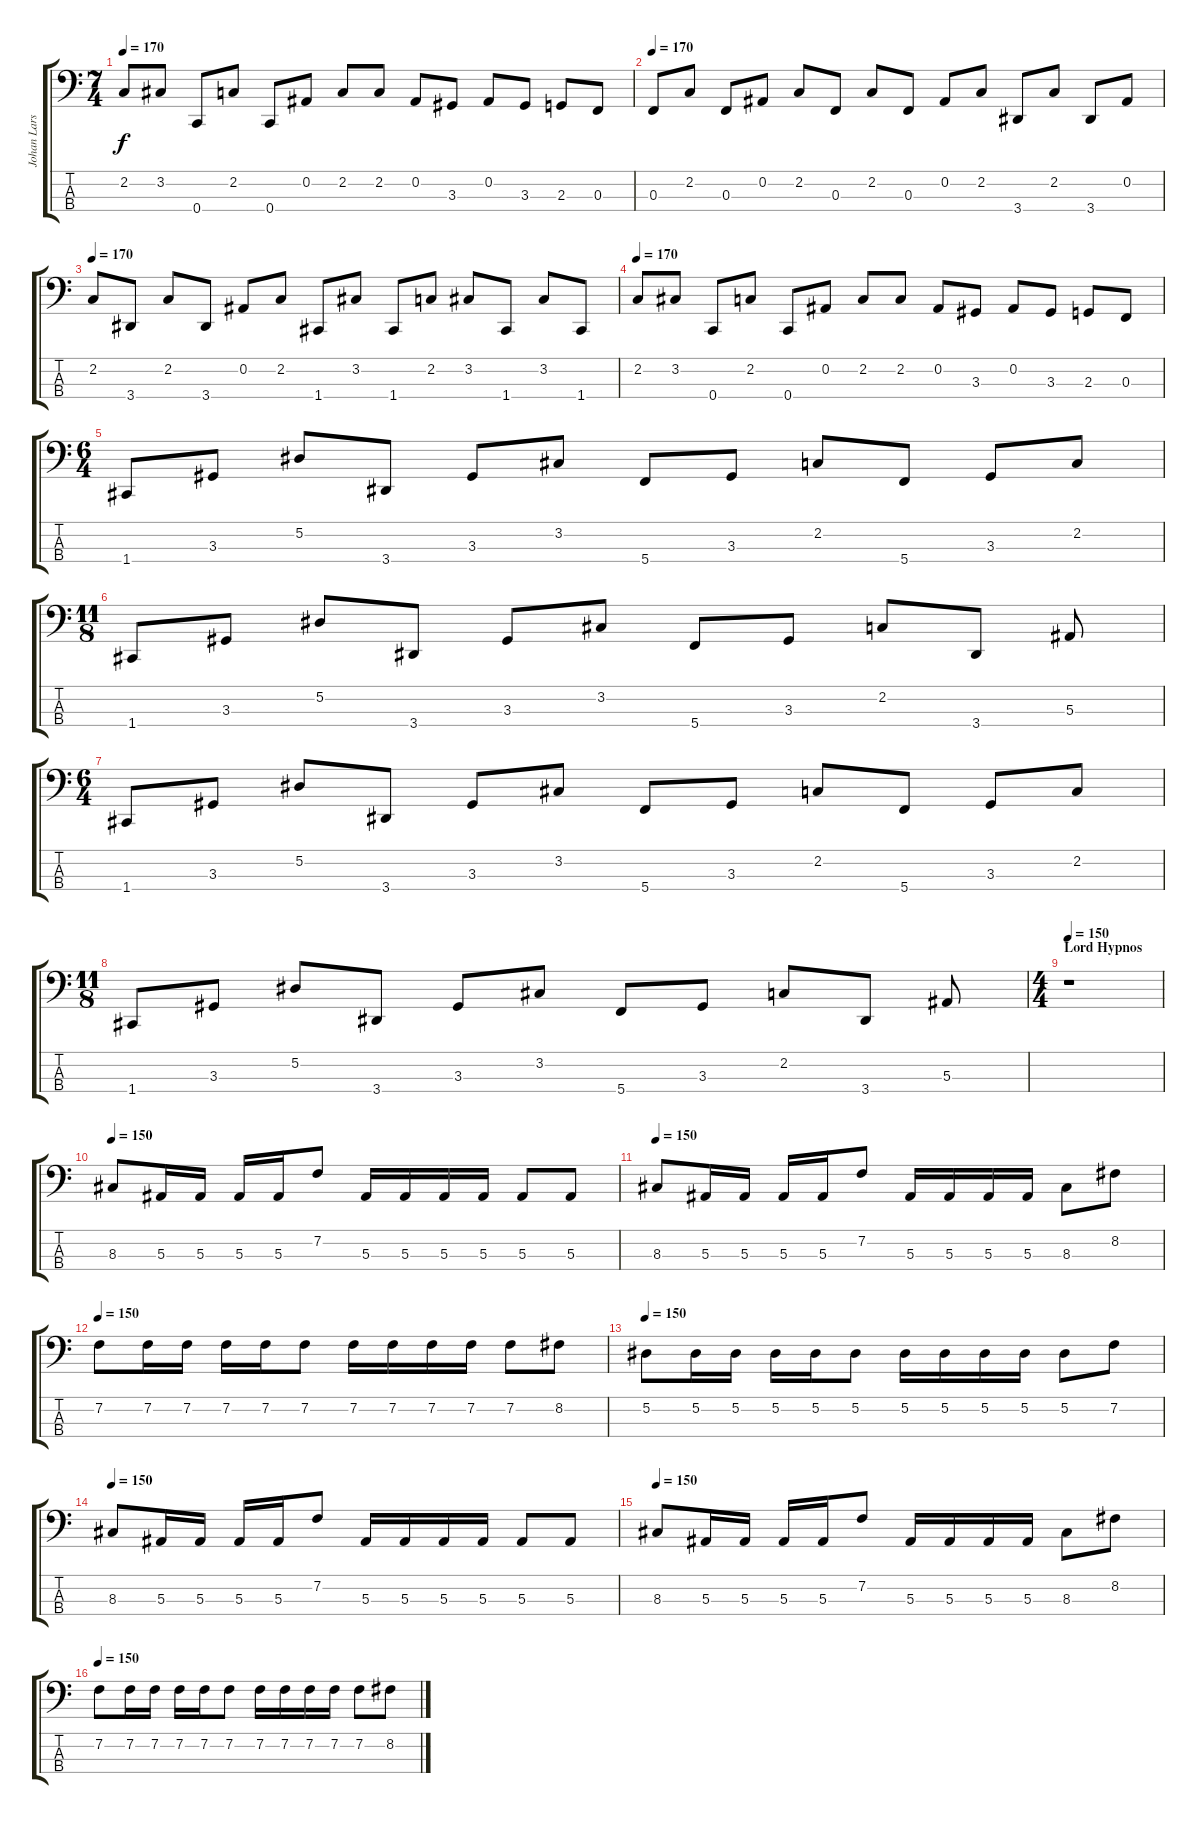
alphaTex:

\track ("Johan Larsson" "Johan Lars") {instrument electricbassfinger}
\staff {score tabs}
\tuning (Eb2 Bb1 F1 C1) {hide}
\ts (7 4)
\tempo 170
\clef f4
\ks c
2.2.8{dy f} 3.2.8 0.4.8 2.2.8 0.4.8 0.2.8 2.2.8 2.2.8 0.2.8 3.3.8 0.2.8 3.3.8 2.3.8 0.3.8 |
\tempo 170
0.3.8 2.2.8 0.3.8 0.2.8 2.2.8 0.3.8 2.2.8 0.3.8 0.2.8 2.2.8 3.4.8 2.2.8 3.4.8 0.2.8 |
\tempo 170
2.2.8 3.4.8 2.2.8 3.4.8 0.2.8 2.2.8 1.4.8 3.2.8 1.4.8 2.2.8 3.2.8 1.4.8 3.2.8 1.4.8 |
\tempo 170
2.2.8 3.2.8 0.4.8 2.2.8 0.4.8 0.2.8 2.2.8 2.2.8 0.2.8 3.3.8 0.2.8 3.3.8 2.3.8 0.3.8 |
\ts (6 4)
1.4.8 3.3.8 5.2.8 3.4.8 3.3.8 3.2.8 5.4.8 3.3.8 2.2.8 5.4.8 3.3.8 2.2.8 |
\ts (11 8)
1.4.8 3.3.8 5.2.8 3.4.8 3.3.8 3.2.8 5.4.8 3.3.8 2.2.8 3.4.8 5.3.8 |
\ts (6 4)
1.4.8 3.3.8 5.2.8 3.4.8 3.3.8 3.2.8 5.4.8 3.3.8 2.2.8 5.4.8 3.3.8 2.2.8 |
\ts (11 8)
1.4.8 3.3.8 5.2.8 3.4.8 3.3.8 3.2.8 5.4.8 3.3.8 2.2.8 3.4.8 5.3.8 |
\ts (4 4)
\section ("" "Lord Hypnos")
\tempo 150
r.1 |
\tempo 150
8.3.8 5.3.16 5.3.16 5.3.16 5.3.16 7.2.8 5.3.16 5.3.16 5.3.16 5.3.16 5.3.8 5.3.8 |
\tempo 150
8.3.8 5.3.16 5.3.16 5.3.16 5.3.16 7.2.8 5.3.16 5.3.16 5.3.16 5.3.16 8.3.8 8.2.8 |
\tempo 150
7.2.8 7.2.16 7.2.16 7.2.16 7.2.16 7.2.8 7.2.16 7.2.16 7.2.16 7.2.16 7.2.8 8.2.8 |
\tempo 150
5.2.8 5.2.16 5.2.16 5.2.16 5.2.16 5.2.8 5.2.16 5.2.16 5.2.16 5.2.16 5.2.8 7.2.8 |
\tempo 150
8.3.8 5.3.16 5.3.16 5.3.16 5.3.16 7.2.8 5.3.16 5.3.16 5.3.16 5.3.16 5.3.8 5.3.8 |
\tempo 150
8.3.8 5.3.16 5.3.16 5.3.16 5.3.16 7.2.8 5.3.16 5.3.16 5.3.16 5.3.16 8.3.8 8.2.8 |
\tempo 150
7.2.8 7.2.16 7.2.16 7.2.16 7.2.16 7.2.8 7.2.16 7.2.16 7.2.16 7.2.16 7.2.8 8.2.8
